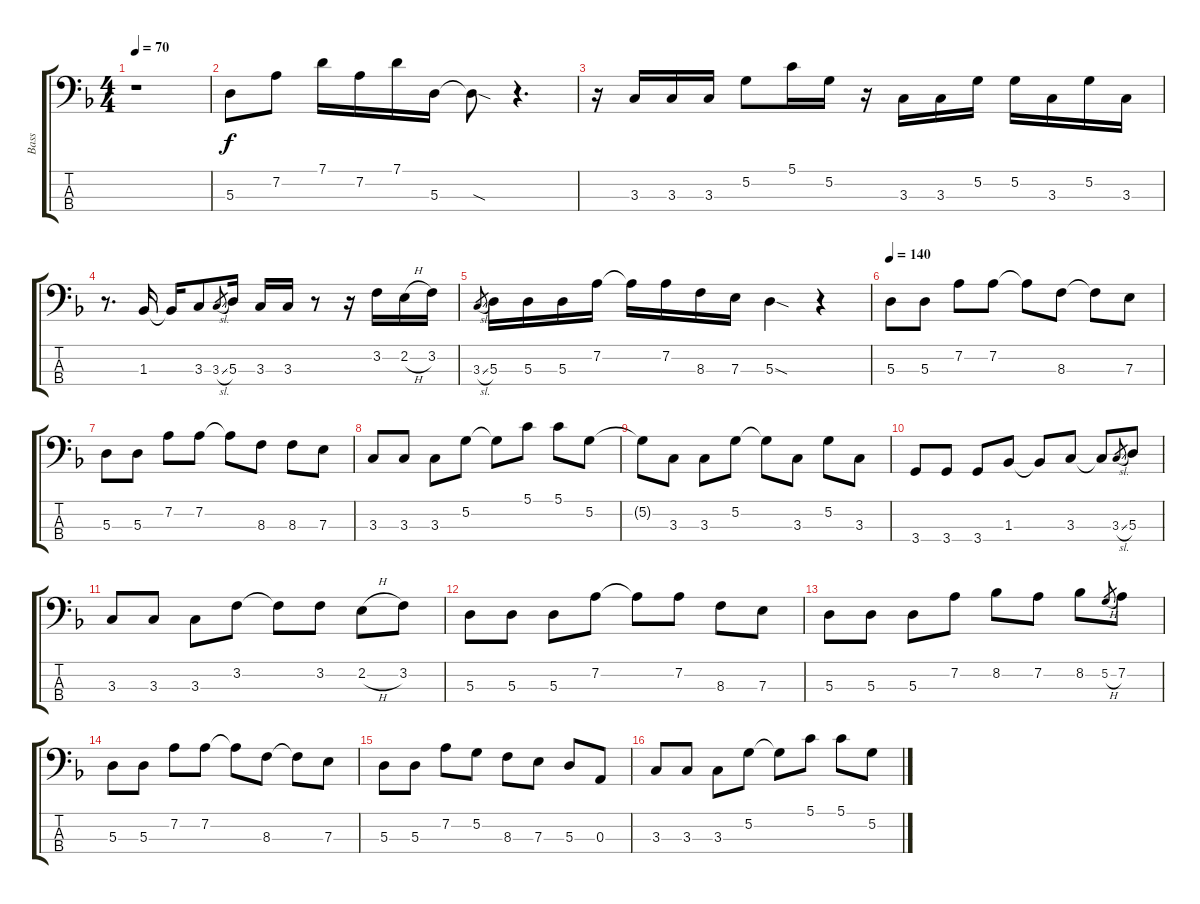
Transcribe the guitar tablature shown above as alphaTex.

\track ("Bass" "Bass") {instrument electricbassfinger}
\staff {score tabs}
\tuning (G2 D2 A1 E1) {hide}
\ts (4 4)
\tempo 70
\clef f4
\ks f
r.1{dy f instrument electricbassfinger} |
5.3.8 7.2.8 7.1.16 7.2.16 7.1.16 5.3.16 5.3{sod t}.8 r.4{d} |
r.16 3.3.16 3.3.16 3.3.16 5.2.8 5.1.16 5.2.16 r.16 3.3.16 3.3.16 5.2.16 5.2.16 3.3.16 5.2.16 3.3.16 |
r.8{d} 1.3.16 1.3{t}.16 3.3.8 3.3{sl}.8{gr} 5.3.16 3.3.16 3.3.16 r.8 r.16 3.2.16 2.2{h}.16 3.2.16 |
3.3{sl}.8{gr} 5.3.16 5.3.16 5.3.16 7.2.16 7.2{t}.16 7.2.16 8.3.16 7.3.16 5.3{sod}.4 r.4 |
\tempo 140
5.3.8 5.3.8 7.2.8 7.2.8 7.2{t}.8 8.3.8 8.3{t}.8 7.3.8 |
5.3.8 5.3.8 7.2.8 7.2.8 7.2{t}.8 8.3.8 8.3.8 7.3.8 |
3.3.8 3.3.8 3.3.8 5.2.8 5.2{t}.8 5.1.8 5.1.8 5.2.8 |
5.2{t}.8 3.3.8 3.3.8 5.2.8 5.2{t}.8 3.3.8 5.2.8 3.3.8 |
3.4.8 3.4.8 3.4.8 1.3.8 1.3{t}.8 3.3.8 3.3{t}.8 3.3{sl}.8{gr} 5.3.8 |
3.3.8 3.3.8 3.3.8 3.2.8 3.2{t}.8 3.2.8 2.2{h}.8 3.2.8 |
5.3.8 5.3.8 5.3.8 7.2.8 7.2{t}.8 7.2.8 8.3.8 7.3.8 |
5.3.8 5.3.8 5.3.8 7.2.8 8.2.8 7.2.8 8.2.8 5.2{h}.8{gr} 7.2.8 |
5.3.8 5.3.8 7.2.8 7.2.8 7.2{t}.8 8.3.8 8.3{t}.8 7.3.8 |
5.3.8 5.3.8 7.2.8 5.2.8 8.3.8 7.3.8 5.3.8 0.3.8 |
3.3.8 3.3.8 3.3.8 5.2.8 5.2{t}.8 5.1.8 5.1.8 5.2.8
